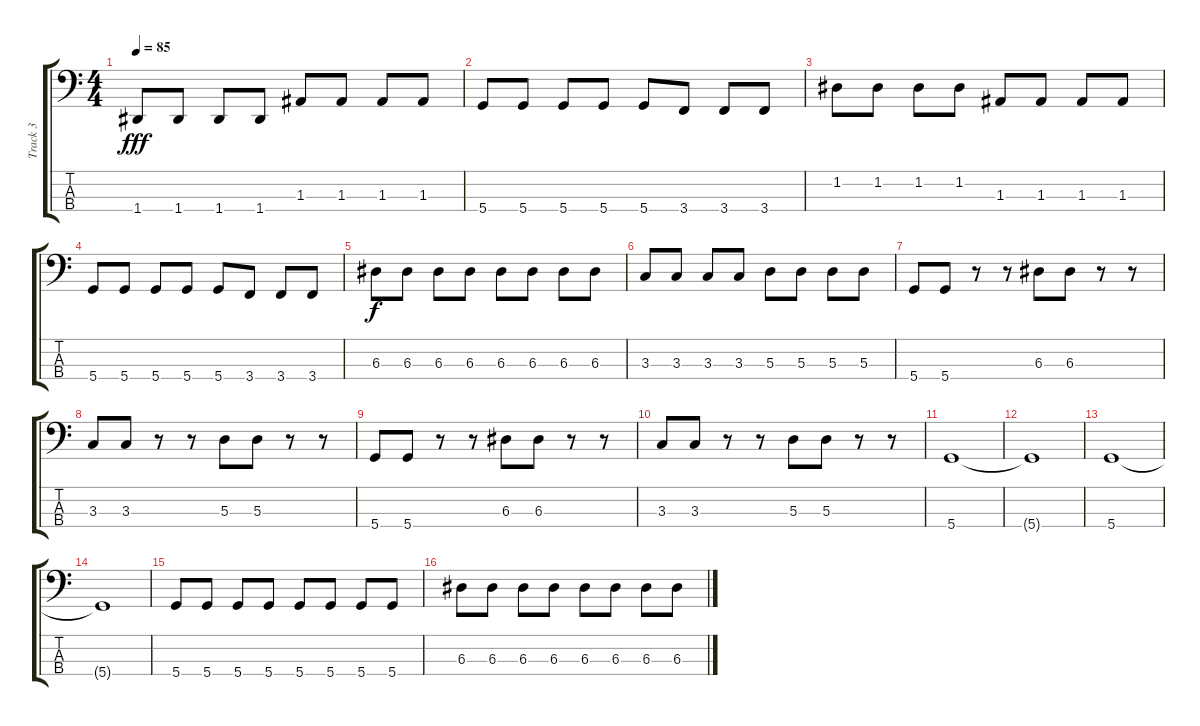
\track ("Track 3" "Track 3") {instrument electricbasspick}
\staff {score tabs}
\tuning (G2 D2 A1 D1) {hide}
\ts (4 4)
\tempo 85
\clef f4
\ks c
1.4.8{dy fff} 1.4.8 1.4.8 1.4.8 1.3.8 1.3.8 1.3.8 1.3.8 |
5.4.8 5.4.8 5.4.8 5.4.8 5.4.8 3.4.8 3.4.8 3.4.8 |
1.2.8 1.2.8 1.2.8 1.2.8 1.3.8 1.3.8 1.3.8 1.3.8 |
5.4.8 5.4.8 5.4.8 5.4.8 5.4.8 3.4.8 3.4.8 3.4.8 |
6.3.8{dy f} 6.3.8 6.3.8 6.3.8 6.3.8 6.3.8 6.3.8 6.3.8 |
3.3.8 3.3.8 3.3.8 3.3.8 5.3.8 5.3.8 5.3.8 5.3.8 |
5.4.8 5.4.8 r.8 r.8 6.3.8 6.3.8 r.8 r.8 |
3.3.8 3.3.8 r.8 r.8 5.3.8 5.3.8 r.8 r.8 |
5.4.8 5.4.8 r.8 r.8 6.3.8 6.3.8 r.8 r.8 |
3.3.8 3.3.8 r.8 r.8 5.3.8 5.3.8 r.8 r.8 |
5.4.1 |
5.4{t}.1 |
5.4.1 |
5.4{t}.1 |
5.4.8 5.4.8 5.4.8 5.4.8 5.4.8 5.4.8 5.4.8 5.4.8 |
6.3.8 6.3.8 6.3.8 6.3.8 6.3.8 6.3.8 6.3.8 6.3.8
